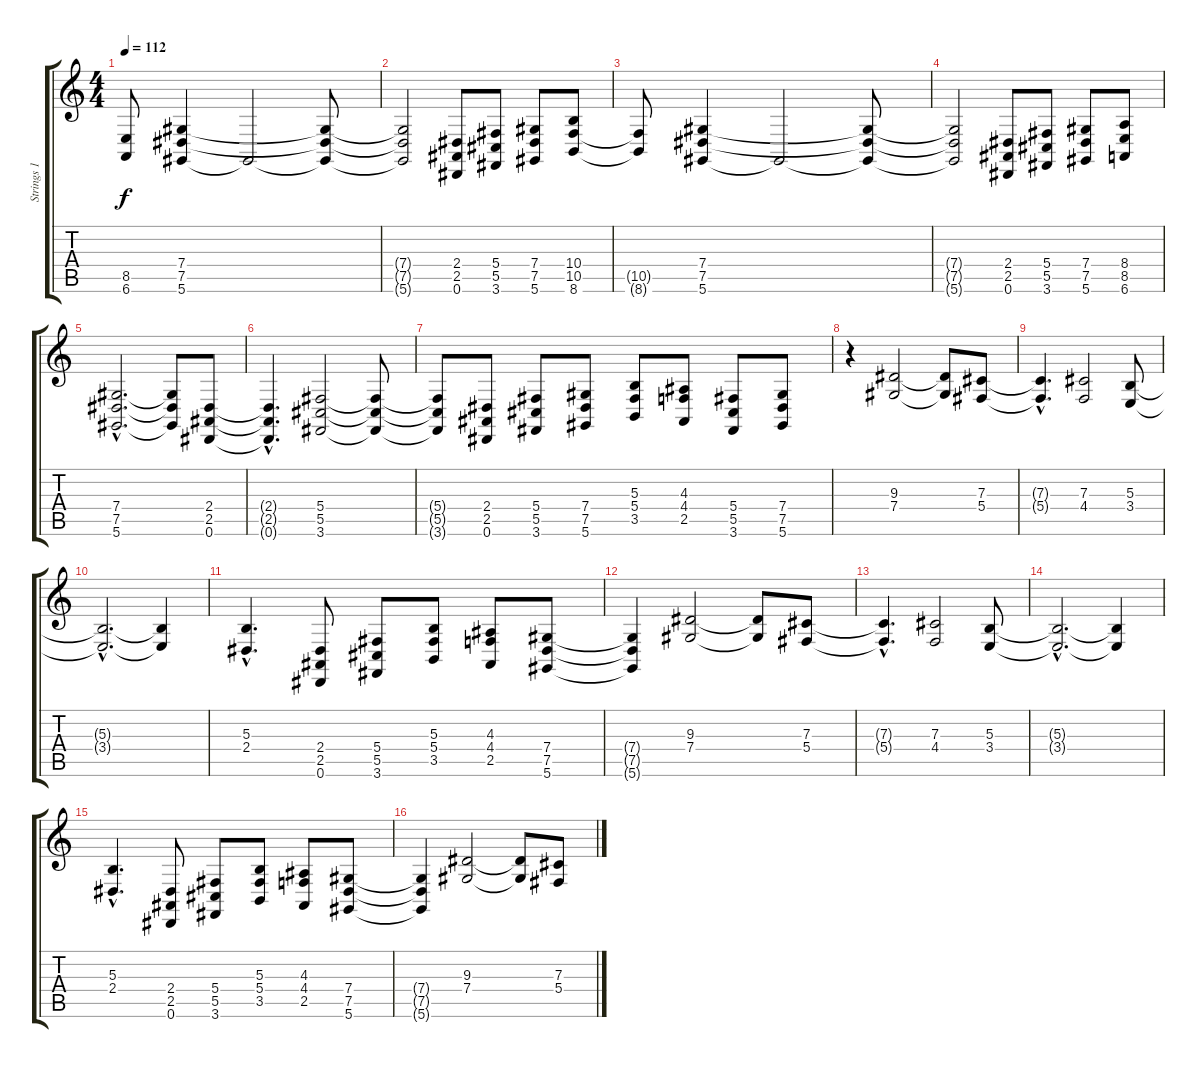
\track ("Strings 1" "Strings 1") {instrument stringensemble1}
\staff {score tabs}
\tuning (Eb4 Bb3 Gb3 Db3 Ab2 Eb2) {hide}
\ts (4 4)
\tempo 112
\clef g2
\ks c
(8.5{t} 6.6{t}).8{dy f} (7.4 7.5 5.6).4 5.6{t}.2 (7.4{t} 7.5{t} 5.6{t}).8 |
(7.4{t} 7.5{t} 5.6{t}).2 (2.4 2.5 0.6).8 (5.4 5.5 3.6).8 (7.4 7.5 5.6).8 (10.4 10.5 8.6).8 |
(10.5{t} 8.6{t}).8 (7.4 7.5 5.6).4 5.6{t}.2 (7.4{t} 7.5{t} 5.6{t}).8 |
(7.4{t} 7.5{t} 5.6{t}).2 (2.4 2.5 0.6).8 (5.4 5.5 3.6).8 (7.4 7.5 5.6).8 (8.4 8.5 6.6).8 |
(7.4{hac} 7.5{hac} 5.6{hac}).2{d} (7.4{t} 7.5{t} 5.6{t}).8 (2.4 2.5 0.6).8 |
(2.4{hac t} 2.5{hac t} 0.6{hac t}).4{d} (5.4 5.5 3.6).2 (5.4{t} 5.5{t} 3.6{t}).8 |
(5.4{t} 5.5{t} 3.6{t}).8 (2.4 2.5 0.6).8 (5.4 5.5 3.6).8 (7.4 7.5 5.6).8 (5.3 5.4 3.5).8 (4.3 4.4 2.5).8 (5.4 5.5 3.6).8 (7.4 7.5 5.6).8 |
r.4{volume 16 balance 2} (9.3 7.4).2 (9.3{t} 7.4{t}).8 (7.3 5.4).8 |
(7.3{hac t} 5.4{hac t}).4{d} (7.3 4.4).2 (5.3 3.4).8 |
(5.3{hac t} 3.4{hac t}).2{d} (5.3{t} 3.4{t}).4 |
(5.3{hac} 2.4{hac}).4{d} (2.4 2.5 0.6).8 (5.4 5.5 3.6).8 (5.3 5.4 3.5).8 (4.3 4.4 2.5).8 (7.4 7.5 5.6).8 |
(7.4{t} 7.5{t} 5.6{t}).4 (9.3 7.4).2 (9.3{t} 7.4{t}).8 (7.3 5.4).8 |
(7.3{hac t} 5.4{hac t}).4{d} (7.3 4.4).2 (5.3 3.4).8 |
(5.3{hac t} 3.4{hac t}).2{d} (5.3{t} 3.4{t}).4 |
(5.3{hac} 2.4{hac}).4{d} (2.4 2.5 0.6).8 (5.4 5.5 3.6).8 (5.3 5.4 3.5).8 (4.3 4.4 2.5).8 (7.4 7.5 5.6).8 |
(7.4{t} 7.5{t} 5.6{t}).4 (9.3 7.4).2 (9.3{t} 7.4{t}).8 (7.3 5.4).8
